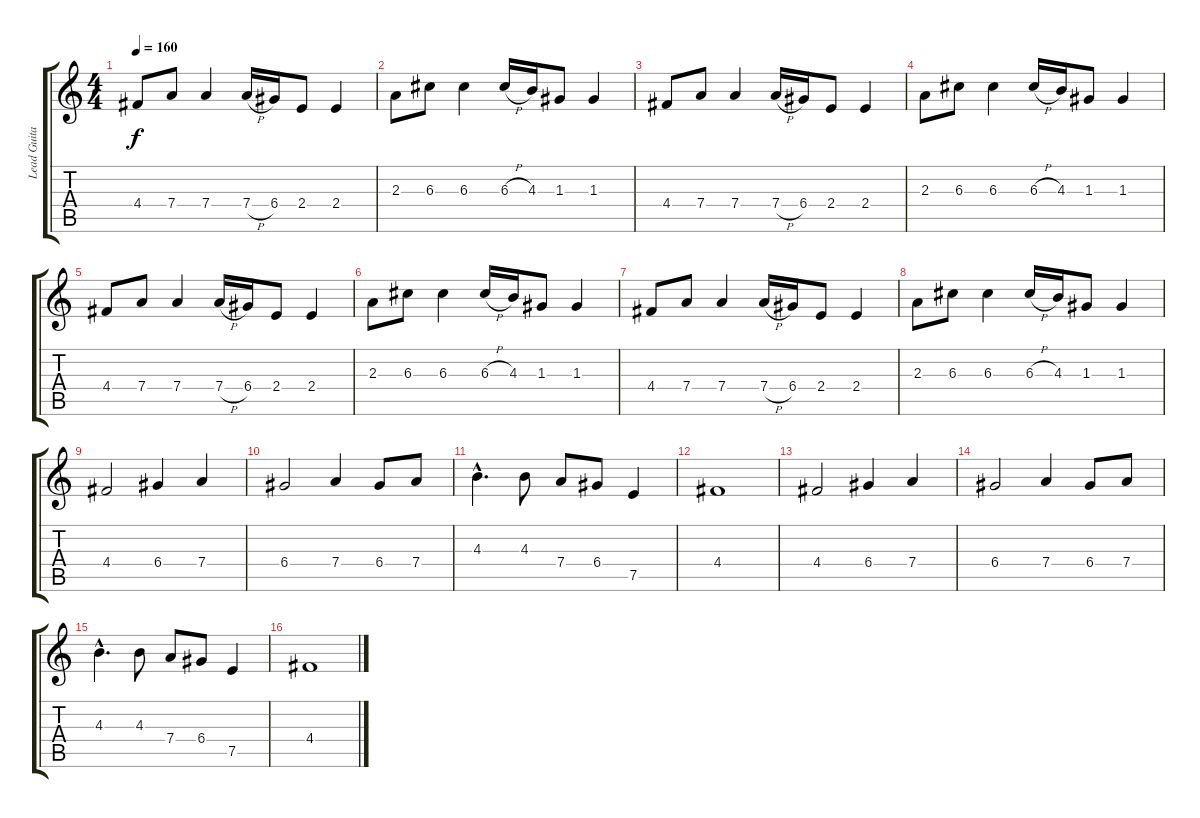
\track ("Lead Guitar" "Lead Guita") {instrument distortionguitar}
\staff {score tabs}
\tuning (E4 B3 G3 D3 A2 E2) {hide}
\ts (4 4)
\tempo 160
\clef g2
\ks c
4.4.8{dy f} 7.4.8 7.4.4 7.4{h}.16 6.4.16 2.4.8 2.4.4 |
2.3.8 6.3.8 6.3.4 6.3{h}.16 4.3.16 1.3.8 1.3.4 |
4.4.8 7.4.8 7.4.4 7.4{h}.16 6.4.16 2.4.8 2.4.4 |
2.3.8 6.3.8 6.3.4 6.3{h}.16 4.3.16 1.3.8 1.3.4 |
4.4.8{txt " "} 7.4.8 7.4.4 7.4{h}.16 6.4.16 2.4.8 2.4.4 |
2.3.8 6.3.8 6.3.4 6.3{h}.16 4.3.16 1.3.8 1.3.4 |
4.4.8 7.4.8 7.4.4 7.4{h}.16 6.4.16 2.4.8 2.4.4 |
2.3.8 6.3.8 6.3.4 6.3{h}.16 4.3.16 1.3.8 1.3.4 |
4.4.2 6.4.4 7.4.4 |
6.4.2 7.4.4 6.4.8 7.4.8 |
4.3{hac}.4{d} 4.3.8 7.4.8 6.4.8 7.5.4 |
4.4.1 |
4.4.2 6.4.4 7.4.4 |
6.4.2 7.4.4 6.4.8 7.4.8 |
4.3{hac}.4{d} 4.3.8 7.4.8 6.4.8 7.5.4 |
4.4.1
